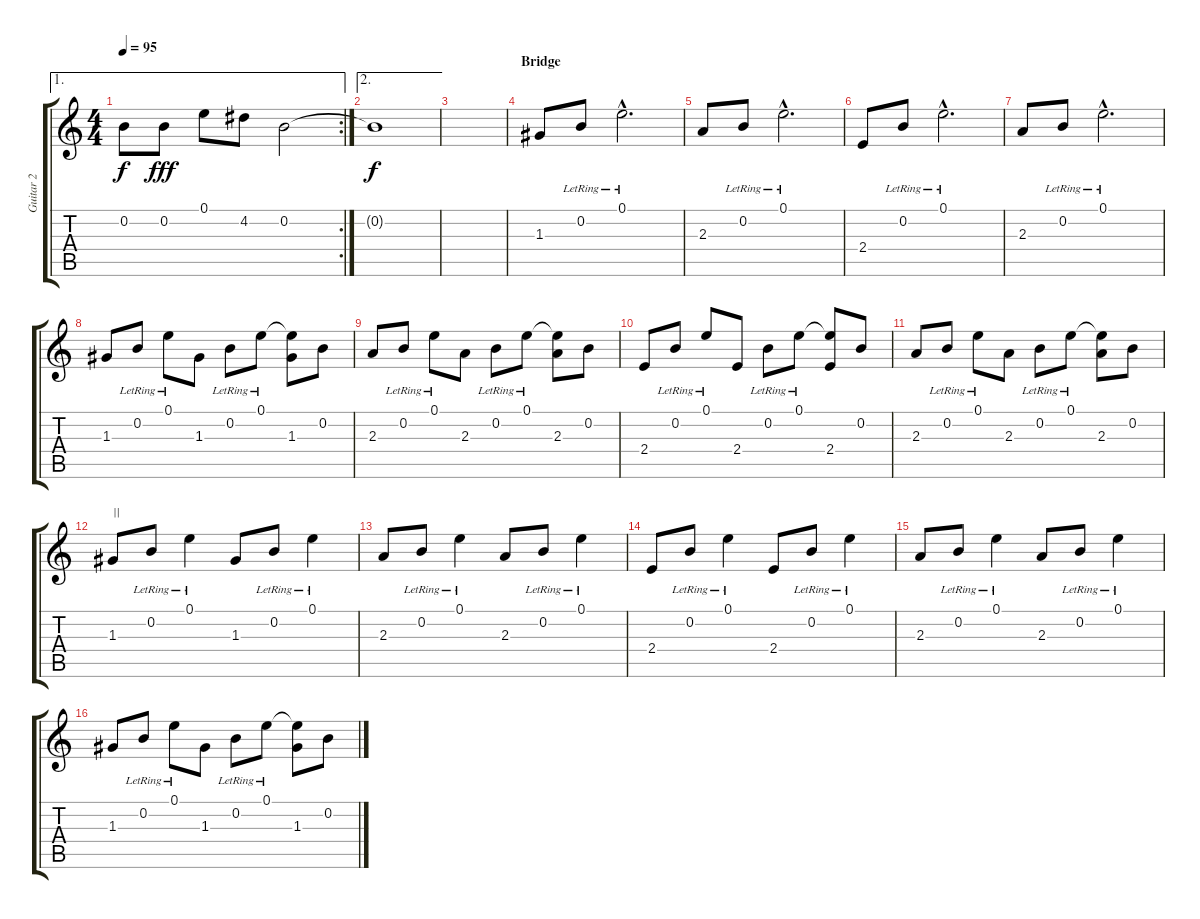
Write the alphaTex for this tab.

\track ("Guitar 2" "Guitar 2") {instrument electricguitarjazz}
\staff {score tabs}
\tuning (E4 B3 G3 D3 A2 E2) {hide}
\ae 1
\rc 2
\ts (4 4)
\tempo 95
\clef g2
\ks c
0.2{t}.8{dy f} 0.2.8{dy fff} 0.1.8 4.2.8 0.2.2 |
\ae 2
0.2{t}.1{dy f} |
|
\section ("" "Bridge")
1.3.8{volume 13 instrument overdrivenguitar} 0.2{lr}.8 0.1{hac lr}.2{d} |
2.3.8{volume 13 instrument overdrivenguitar} 0.2{lr}.8 0.1{hac lr}.2{d} |
2.4.8{volume 13 instrument overdrivenguitar} 0.2{lr}.8 0.1{hac lr}.2{d} |
2.3.8{volume 13 instrument overdrivenguitar} 0.2{lr}.8 0.1{hac lr}.2{d} |
1.3.8{volume 13 instrument overdrivenguitar} 0.2{lr}.8 0.1{lr}.8 1.3.8 0.2{lr}.8 0.1{lr}.8 (0.1{t} 1.3).8 0.2.8 |
2.3.8{volume 13 instrument overdrivenguitar} 0.2{lr}.8 0.1{lr}.8 2.3.8 0.2{lr}.8 0.1{lr}.8 (0.1{t} 2.3).8 0.2.8 |
2.4.8{volume 13 instrument overdrivenguitar} 0.2{lr}.8 0.1{lr}.8 2.4.8 0.2{lr}.8 0.1{lr}.8 (0.1{t} 2.4).8 0.2.8 |
2.3.8{volume 13 instrument overdrivenguitar} 0.2{lr}.8 0.1{lr}.8 2.3.8 0.2{lr}.8 0.1{lr}.8 (0.1{t} 2.3).8 0.2.8 |
1.3.8{txt "||" volume 13 instrument overdrivenguitar} 0.2{lr}.8 0.1{lr}.4 1.3.8 0.2{lr}.8 0.1{lr}.4 |
2.3.8{volume 13 instrument overdrivenguitar} 0.2{lr}.8 0.1{lr}.4 2.3.8 0.2{lr}.8 0.1{lr}.4 |
2.4.8{volume 13 instrument overdrivenguitar} 0.2{lr}.8 0.1{lr}.4 2.4.8 0.2{lr}.8 0.1{lr}.4 |
2.3.8{volume 13 instrument overdrivenguitar} 0.2{lr}.8 0.1{lr}.4 2.3.8 0.2{lr}.8 0.1{lr}.4 |
1.3.8{volume 13 instrument overdrivenguitar} 0.2{lr}.8 0.1{lr}.8 1.3.8 0.2{lr}.8 0.1{lr}.8 (0.1{t} 1.3).8 0.2.8
